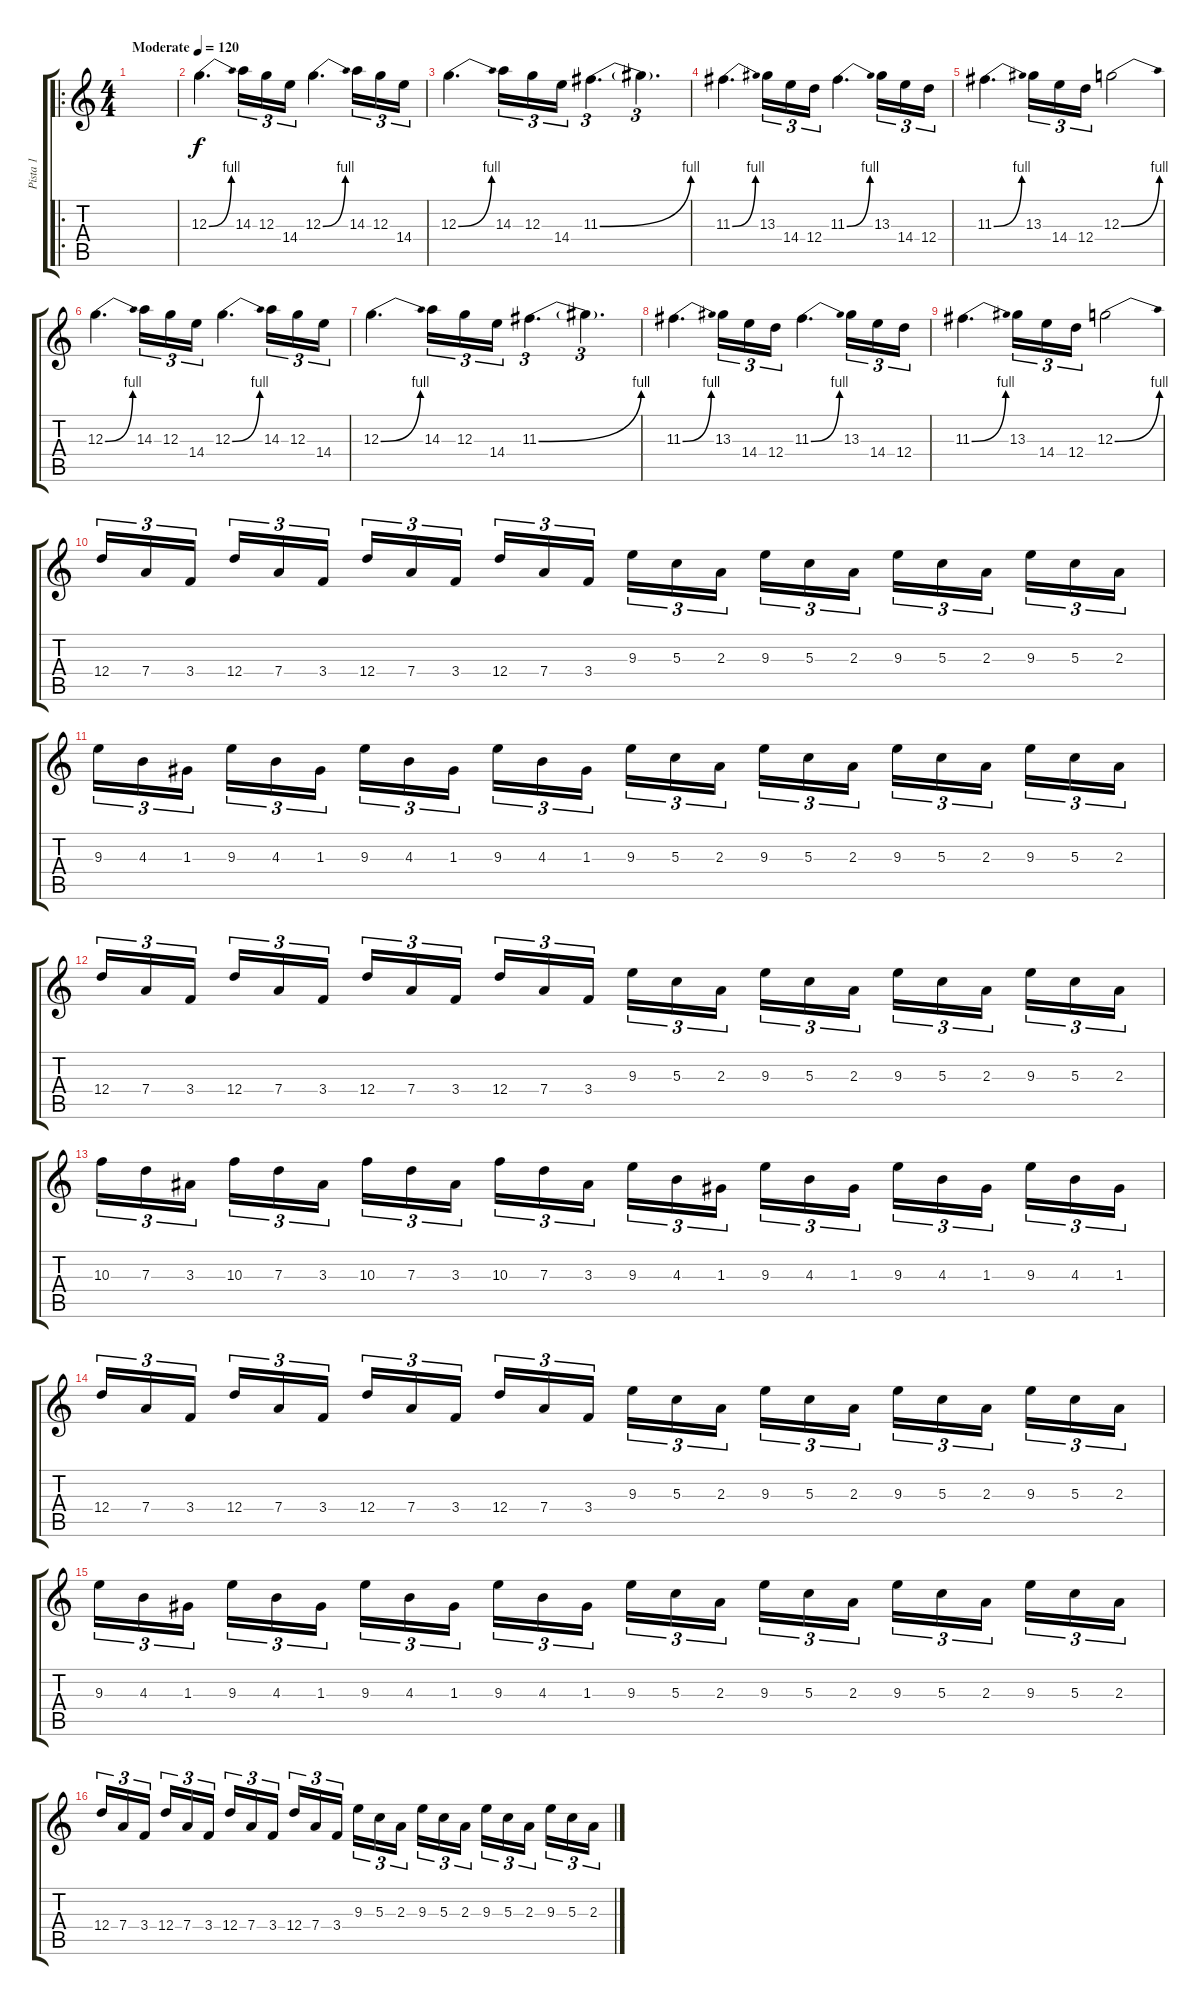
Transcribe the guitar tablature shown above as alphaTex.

\track ("Pista 1" "Pista 1") {instrument distortionguitar}
\staff {score tabs}
\tuning (E4 B3 G3 D3 A2 E2) {hide}
\ro
\ts (4 4)
\tempo (120 "Moderate")
\clef g2
\ks c
|
12.3{be (bend 0 0 60 4)}.4{d} 14.3.16{tu (3 2)} 12.3.16{tu (3 2)} 14.4.16{tu (3 2)} 12.3{be (bend 0 0 60 4)}.4{d} 14.3.16{tu (3 2)} 12.3.16{tu (3 2)} 14.4.16{tu (3 2)} |
12.3{be (bend 0 0 60 4)}.4{d} 14.3.16{tu (3 2)} 12.3.16{tu (3 2)} 14.4.16{tu (3 2)} 11.3{be (bend 0 0 60 4)}.4{d tu (3 2)} 11.3{t}.4{d tu (3 2)} |
11.3{be (bend 0 0 60 4)}.4{d} 13.3.16{tu (3 2)} 14.4.16{tu (3 2)} 12.4.16{tu (3 2)} 11.3{be (bend 0 0 60 4)}.4{d} 13.3.16{tu (3 2)} 14.4.16{tu (3 2)} 12.4.16{tu (3 2)} |
11.3{be (bend 0 0 60 4)}.4{d} 13.3.16{tu (3 2)} 14.4.16{tu (3 2)} 12.4.16{tu (3 2)} 12.3{be (bend 0 0 60 4)}.2 |
12.3{be (bend 0 0 60 4)}.4{d} 14.3.16{tu (3 2)} 12.3.16{tu (3 2)} 14.4.16{tu (3 2)} 12.3{be (bend 0 0 60 4)}.4{d} 14.3.16{tu (3 2)} 12.3.16{tu (3 2)} 14.4.16{tu (3 2)} |
12.3{be (bend 0 0 60 4)}.4{d} 14.3.16{tu (3 2)} 12.3.16{tu (3 2)} 14.4.16{tu (3 2)} 11.3{be (bend 0 0 60 4)}.4{d tu (3 2)} 11.3{t}.4{d tu (3 2)} |
11.3{be (bend 0 0 60 4)}.4{d} 13.3.16{tu (3 2)} 14.4.16{tu (3 2)} 12.4.16{tu (3 2)} 11.3{be (bend 0 0 60 4)}.4{d} 13.3.16{tu (3 2)} 14.4.16{tu (3 2)} 12.4.16{tu (3 2)} |
11.3{be (bend 0 0 60 4)}.4{d} 13.3.16{tu (3 2)} 14.4.16{tu (3 2)} 12.4.16{tu (3 2)} 12.3{be (bend 0 0 60 4)}.2 |
12.4.16{tu (3 2)} 7.4.16{tu (3 2)} 3.4.16{tu (3 2) beam splitsecondary} 12.4.16{tu (3 2)} 7.4.16{tu (3 2)} 3.4.16{tu (3 2)} 12.4.16{tu (3 2)} 7.4.16{tu (3 2)} 3.4.16{tu (3 2) beam splitsecondary} 12.4.16{tu (3 2)} 7.4.16{tu (3 2)} 3.4.16{tu (3 2)} 9.3.16{tu (3 2)} 5.3.16{tu (3 2)} 2.3.16{tu (3 2) beam splitsecondary} 9.3.16{tu (3 2)} 5.3.16{tu (3 2)} 2.3.16{tu (3 2)} 9.3.16{tu (3 2)} 5.3.16{tu (3 2)} 2.3.16{tu (3 2) beam splitsecondary} 9.3.16{tu (3 2)} 5.3.16{tu (3 2)} 2.3.16{tu (3 2)} |
9.3.16{tu (3 2)} 4.3.16{tu (3 2)} 1.3.16{tu (3 2) beam splitsecondary} 9.3.16{tu (3 2)} 4.3.16{tu (3 2)} 1.3.16{tu (3 2)} 9.3.16{tu (3 2)} 4.3.16{tu (3 2)} 1.3.16{tu (3 2) beam splitsecondary} 9.3.16{tu (3 2)} 4.3.16{tu (3 2)} 1.3.16{tu (3 2)} 9.3.16{tu (3 2)} 5.3.16{tu (3 2)} 2.3.16{tu (3 2) beam splitsecondary} 9.3.16{tu (3 2)} 5.3.16{tu (3 2)} 2.3.16{tu (3 2)} 9.3.16{tu (3 2)} 5.3.16{tu (3 2)} 2.3.16{tu (3 2) beam splitsecondary} 9.3.16{tu (3 2)} 5.3.16{tu (3 2)} 2.3.16{tu (3 2)} |
12.4.16{tu (3 2)} 7.4.16{tu (3 2)} 3.4.16{tu (3 2) beam splitsecondary} 12.4.16{tu (3 2)} 7.4.16{tu (3 2)} 3.4.16{tu (3 2)} 12.4.16{tu (3 2)} 7.4.16{tu (3 2)} 3.4.16{tu (3 2) beam splitsecondary} 12.4.16{tu (3 2)} 7.4.16{tu (3 2)} 3.4.16{tu (3 2)} 9.3.16{tu (3 2)} 5.3.16{tu (3 2)} 2.3.16{tu (3 2) beam splitsecondary} 9.3.16{tu (3 2)} 5.3.16{tu (3 2)} 2.3.16{tu (3 2)} 9.3.16{tu (3 2)} 5.3.16{tu (3 2)} 2.3.16{tu (3 2) beam splitsecondary} 9.3.16{tu (3 2)} 5.3.16{tu (3 2)} 2.3.16{tu (3 2)} |
10.3.16{tu (3 2)} 7.3.16{tu (3 2)} 3.3.16{tu (3 2) beam splitsecondary} 10.3.16{tu (3 2)} 7.3.16{tu (3 2)} 3.3.16{tu (3 2)} 10.3.16{tu (3 2)} 7.3.16{tu (3 2)} 3.3.16{tu (3 2) beam splitsecondary} 10.3.16{tu (3 2)} 7.3.16{tu (3 2)} 3.3.16{tu (3 2)} 9.3.16{tu (3 2)} 4.3.16{tu (3 2)} 1.3.16{tu (3 2) beam splitsecondary} 9.3.16{tu (3 2)} 4.3.16{tu (3 2)} 1.3.16{tu (3 2)} 9.3.16{tu (3 2)} 4.3.16{tu (3 2)} 1.3.16{tu (3 2) beam splitsecondary} 9.3.16{tu (3 2)} 4.3.16{tu (3 2)} 1.3.16{tu (3 2)} |
12.4.16{tu (3 2)} 7.4.16{tu (3 2)} 3.4.16{tu (3 2) beam splitsecondary} 12.4.16{tu (3 2)} 7.4.16{tu (3 2)} 3.4.16{tu (3 2)} 12.4.16{tu (3 2)} 7.4.16{tu (3 2)} 3.4.16{tu (3 2) beam splitsecondary} 12.4.16{tu (3 2)} 7.4.16{tu (3 2)} 3.4.16{tu (3 2)} 9.3.16{tu (3 2)} 5.3.16{tu (3 2)} 2.3.16{tu (3 2) beam splitsecondary} 9.3.16{tu (3 2)} 5.3.16{tu (3 2)} 2.3.16{tu (3 2)} 9.3.16{tu (3 2)} 5.3.16{tu (3 2)} 2.3.16{tu (3 2) beam splitsecondary} 9.3.16{tu (3 2)} 5.3.16{tu (3 2)} 2.3.16{tu (3 2)} |
9.3.16{tu (3 2)} 4.3.16{tu (3 2)} 1.3.16{tu (3 2) beam splitsecondary} 9.3.16{tu (3 2)} 4.3.16{tu (3 2)} 1.3.16{tu (3 2)} 9.3.16{tu (3 2)} 4.3.16{tu (3 2)} 1.3.16{tu (3 2) beam splitsecondary} 9.3.16{tu (3 2)} 4.3.16{tu (3 2)} 1.3.16{tu (3 2)} 9.3.16{tu (3 2)} 5.3.16{tu (3 2)} 2.3.16{tu (3 2) beam splitsecondary} 9.3.16{tu (3 2)} 5.3.16{tu (3 2)} 2.3.16{tu (3 2)} 9.3.16{tu (3 2)} 5.3.16{tu (3 2)} 2.3.16{tu (3 2) beam splitsecondary} 9.3.16{tu (3 2)} 5.3.16{tu (3 2)} 2.3.16{tu (3 2)} |
12.4.16{tu (3 2)} 7.4.16{tu (3 2)} 3.4.16{tu (3 2) beam splitsecondary} 12.4.16{tu (3 2)} 7.4.16{tu (3 2)} 3.4.16{tu (3 2)} 12.4.16{tu (3 2)} 7.4.16{tu (3 2)} 3.4.16{tu (3 2) beam splitsecondary} 12.4.16{tu (3 2)} 7.4.16{tu (3 2)} 3.4.16{tu (3 2)} 9.3.16{tu (3 2)} 5.3.16{tu (3 2)} 2.3.16{tu (3 2) beam splitsecondary} 9.3.16{tu (3 2)} 5.3.16{tu (3 2)} 2.3.16{tu (3 2)} 9.3.16{tu (3 2)} 5.3.16{tu (3 2)} 2.3.16{tu (3 2) beam splitsecondary} 9.3.16{tu (3 2)} 5.3.16{tu (3 2)} 2.3.16{tu (3 2)}
